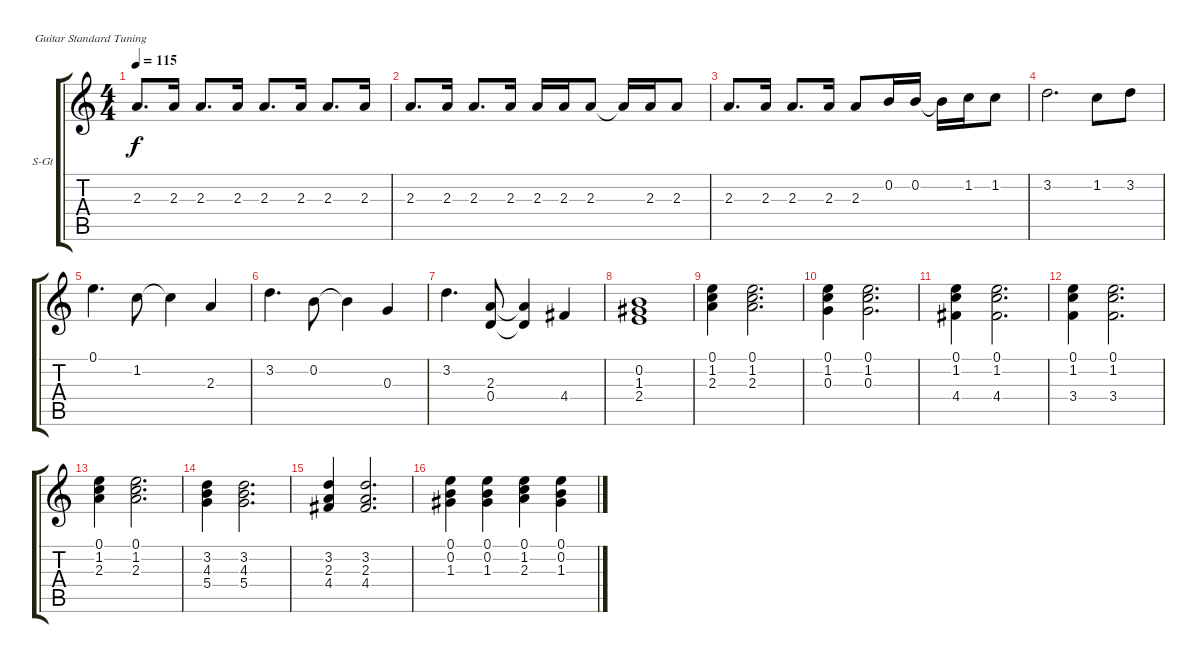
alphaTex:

\bracketExtendMode groupsimilarinstruments
\firstSystemTrackNameOrientation horizontal
\otherSystemsTrackNameOrientation horizontal
\track ("Acoustic Piano" "S-Gt") {instrument acousticgrandpiano}
\staff {score tabs}
\tuning (E4 B3 G3 D3 A2 E2)
\displaytranspose 12
\ts (4 4)
\tempo 115
\clef g2
\ks c
2.3.8{d dy f instrument acousticgrandpiano} 2.3.16 2.3.8{d} 2.3.16 2.3.8{d} 2.3.16 2.3.8{d} 2.3.16 |
2.3.8{d} 2.3.16 2.3.8{d} 2.3.16 2.3.16 2.3.16 2.3.8 2.3{t}.16 2.3.16 2.3.8 |
2.3.8{d} 2.3.16 2.3.8{d} 2.3.16 2.3.8 0.2.16 0.2.16 0.2{t}.16 1.2.16 1.2.8 |
3.2.2{d} 1.2.8 3.2.8 |
0.1.4{d} 1.2.8 1.2{t}.4 2.3.4 |
3.2.4{d} 0.2.8 0.2{t}.4 0.3.4 |
3.2.4{d} (2.3 0.4).8 (2.3{t} 0.4{t}).4 4.4.4 |
(0.2 1.3 2.4).1 |
(0.1 1.2 2.3).4 (0.1 1.2 2.3).2{d} |
(0.1 1.2 0.3).4 (0.1 1.2 0.3).2{d} |
(0.1 1.2 4.4).4 (0.1 1.2 4.4).2{d} |
(0.1 1.2 3.4).4 (0.1 1.2 3.4).2{d} |
(0.1 1.2 2.3).4 (0.1 1.2 2.3).2{d} |
(3.2 4.3 5.4).4 (3.2 4.3 5.4).2{d} |
(3.2 2.3 4.4).4 (3.2 2.3 4.4).2{d} |
(0.1 0.2 1.3).4 (0.1 0.2 1.3).4 (0.1 1.2 2.3).4 (0.1 0.2 1.3).4
